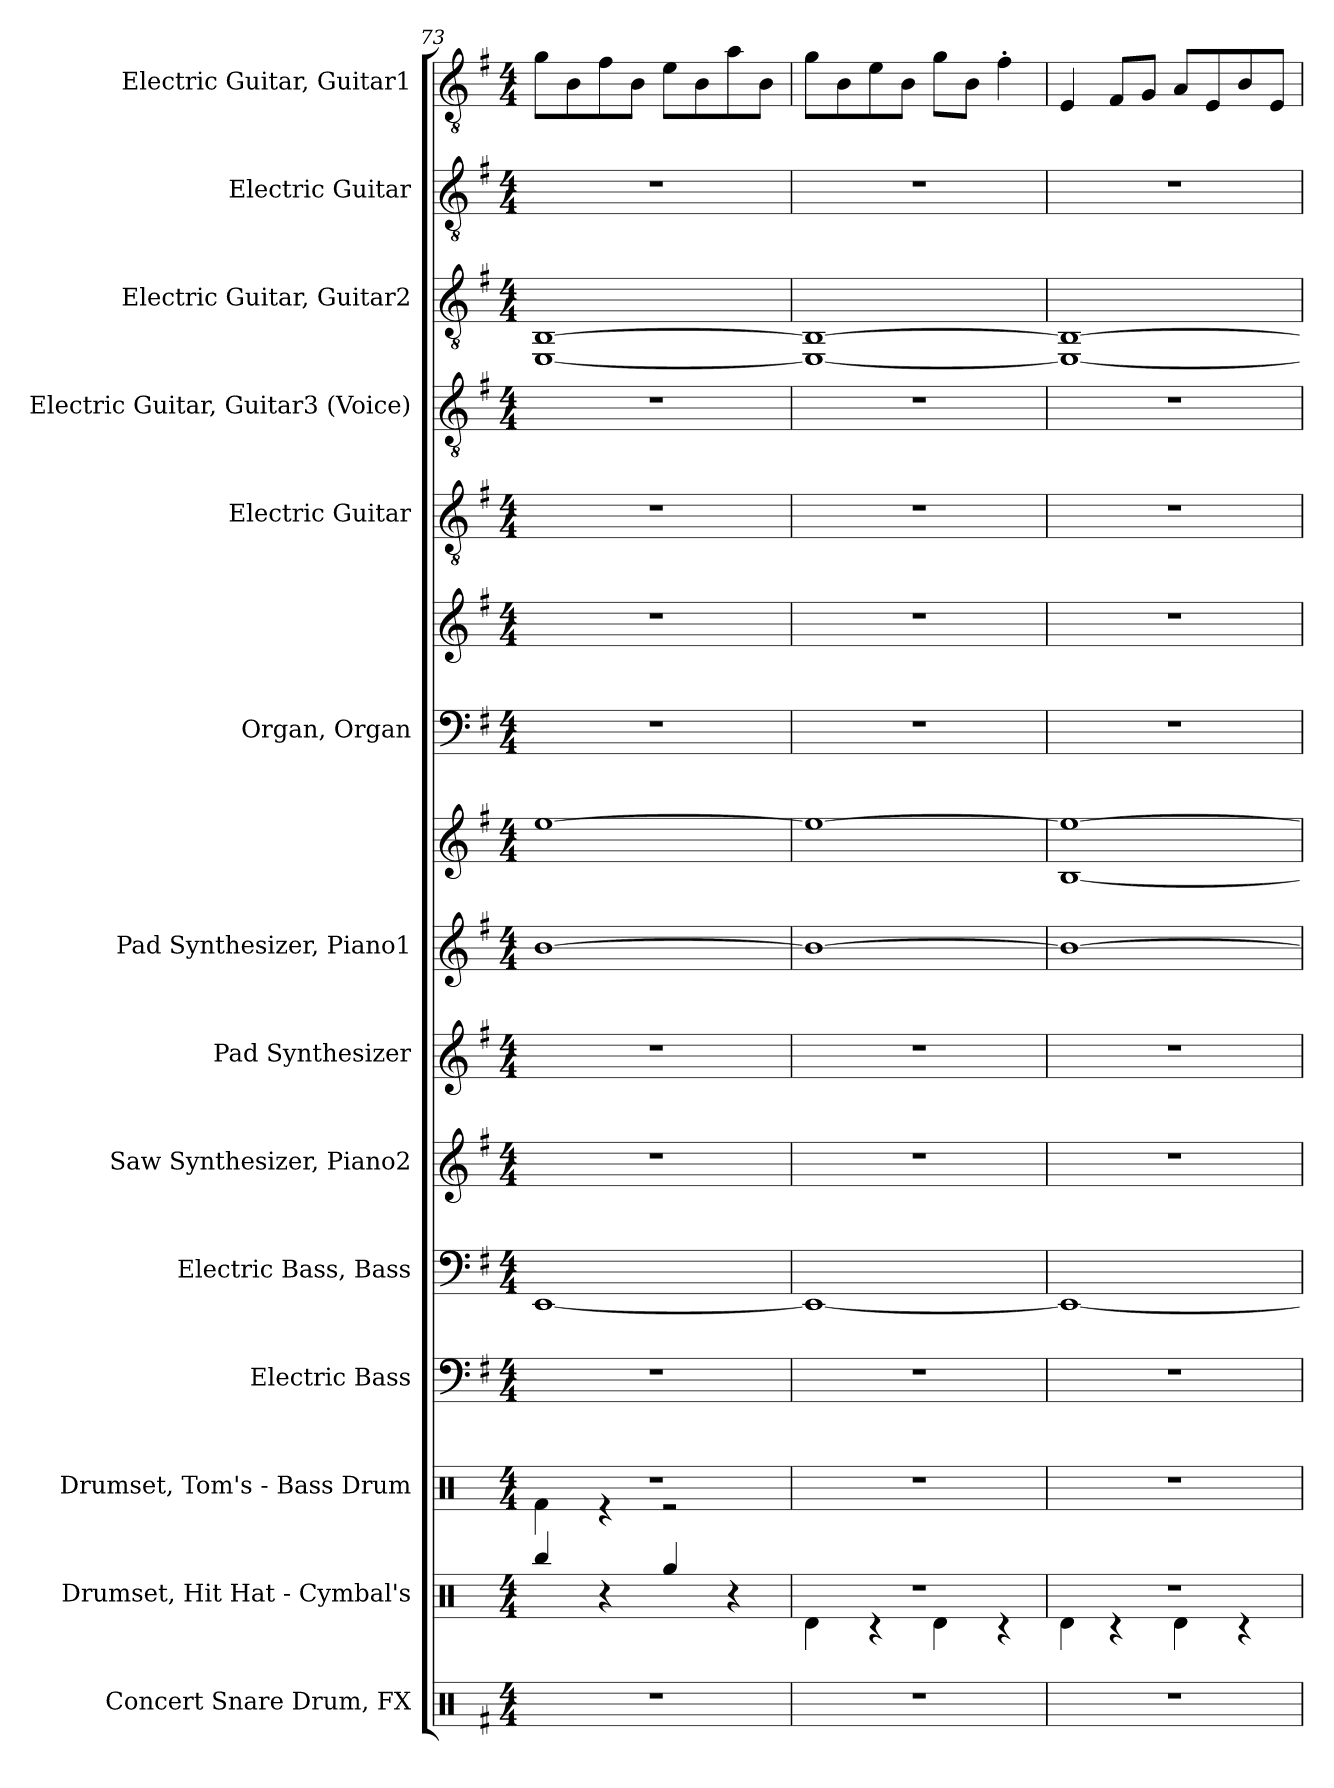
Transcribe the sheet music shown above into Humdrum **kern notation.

**kern	**kern	**kern	**kern	**kern	**kern	**kern	**kern	**kern	**kern	**kern	**kern	**kern	**kern	**kern	**kern
*part14	*part13	*part12	*part11	*part10	*part9	*part8	*part7	*part7	*part6	*part6	*part5	*part4	*part3	*part2	*part1
*staff16	*staff15	*staff14	*staff13	*staff12	*staff11	*staff10	*staff9	*staff8	*staff7	*staff6	*staff5	*staff4	*staff3	*staff2	*staff1
*I"Concert Snare Drum, FX	*I"Drumset, Hit Hat - Cymbal's	*I"Drumset, Tom's - Bass Drum	*I"Electric Bass	*I"Electric Bass, Bass	*I"Saw Synthesizer, Piano2	*I"Pad Synthesizer	*I"Pad Synthesizer, Piano1	*	*I"Organ, Organ	*	*I"Electric Guitar	*I"Electric Guitar, Guitar3 (Voice)	*I"Electric Guitar, Guitar2	*I"Electric Guitar	*I"Electric Guitar, Guitar1
*I'Con. Sn.	*I'D. Set	*I'D. Set	*I'El. B.	*I'El. B.	*I'Synth.	*I'Synth.	*I'Synth.	*	*I'Org.	*	*I'El. Guit.	*I'El. Guit.	*I'El. Guit.	*I'El. Guit.	*I'El. Guit.
*clefX	*clefX	*clefX	*clefF4	*clefF4	*clefG2	*clefG2	*clefG2	*clefG2	*clefF4	*clefG2	*clefGv2	*clefGv2	*clefGv2	*clefGv2	*clefGv2
*	*	*	*ITrd7c12	*ITrd7c12	*	*	*	*	*	*	*	*	*	*	*
*k[f#]	*k[]	*k[]	*k[f#]	*k[f#]	*k[f#]	*k[f#]	*k[f#]	*k[f#]	*k[f#]	*k[f#]	*k[f#]	*k[f#]	*k[f#]	*k[f#]	*k[f#]
*M4/4	*M4/4	*M4/4	*M4/4	*M4/4	*M4/4	*M4/4	*M4/4	*M4/4	*M4/4	*M4/4	*M4/4	*M4/4	*M4/4	*M4/4	*M4/4
=73	=73	=73	=73	=73	=73	=73	=73	=73	=73	=73	=73	=73	=73	=73	=73
*	*	*^	*	*	*	*	*	*	*	*	*	*	*	*	*
1r	4Rbb/	1r	4Rf\	1r	[1EEE	1r	1r	[1b	[1ee	1r	1r	1r	1r	[1EE [1BB	1r	8g\L
.	.	.	.	.	.	.	.	.	.	.	.	.	.	.	.	8B\
.	4r	.	4r	.	.	.	.	.	.	.	.	.	.	.	.	8f#\
.	.	.	.	.	.	.	.	.	.	.	.	.	.	.	.	8B\J
.	4Rgg/	.	2r	.	.	.	.	.	.	.	.	.	.	.	.	8e\L
.	.	.	.	.	.	.	.	.	.	.	.	.	.	.	.	8B\
.	4r	.	.	.	.	.	.	.	.	.	.	.	.	.	.	8a\
.	.	.	.	.	.	.	.	.	.	.	.	.	.	.	.	8B\J
*	*	*v	*v	*	*	*	*	*	*	*	*	*	*	*	*	*
=74	=74	=74	=74	=74	=74	=74	=74	=74	=74	=74	=74	=74	=74	=74	=74
*	*^	*	*	*	*	*	*	*	*	*	*	*	*	*	*
1r	1r	4Rd\	1r	1r	1EEE_	1r	1r	1b_	1ee_	1r	1r	1r	1r	1EE_ 1BB_	1r	8g\L
.	.	.	.	.	.	.	.	.	.	.	.	.	.	.	.	8B\
.	.	4r	.	.	.	.	.	.	.	.	.	.	.	.	.	8e\
.	.	.	.	.	.	.	.	.	.	.	.	.	.	.	.	8B\J
.	.	4Rd\	.	.	.	.	.	.	.	.	.	.	.	.	.	8g\L
.	.	.	.	.	.	.	.	.	.	.	.	.	.	.	.	8B\J
.	.	4r	.	.	.	.	.	.	.	.	.	.	.	.	.	4f#'\
=75	=75	=75	=75	=75	=75	=75	=75	=75	=75	=75	=75	=75	=75	=75	=75	=75
*	*	*	*	*	*	*	*	*	*^	*	*	*	*	*	*	*
1r	1r	4Rd\	1r	1r	1EEE_	1r	1r	1b_	1ee_	[1B	1r	1r	1r	1r	1EE_ 1BB_	1r	4E/
.	.	4r	.	.	.	.	.	.	.	.	.	.	.	.	.	.	8F#/L
.	.	.	.	.	.	.	.	.	.	.	.	.	.	.	.	.	8G/J
.	.	4Rd\	.	.	.	.	.	.	.	.	.	.	.	.	.	.	8A/L
.	.	.	.	.	.	.	.	.	.	.	.	.	.	.	.	.	8E/
.	.	4r	.	.	.	.	.	.	.	.	.	.	.	.	.	.	8B/
.	.	.	.	.	.	.	.	.	.	.	.	.	.	.	.	.	8E/J
*	*v	*v	*	*	*	*	*	*	*v	*v	*	*	*	*	*	*	*
=	=	=	=	=	=	=	=	=	=	=	=	=	=	=	=
*-	*-	*-	*-	*-	*-	*-	*-	*-	*-	*-	*-	*-	*-	*-	*-
